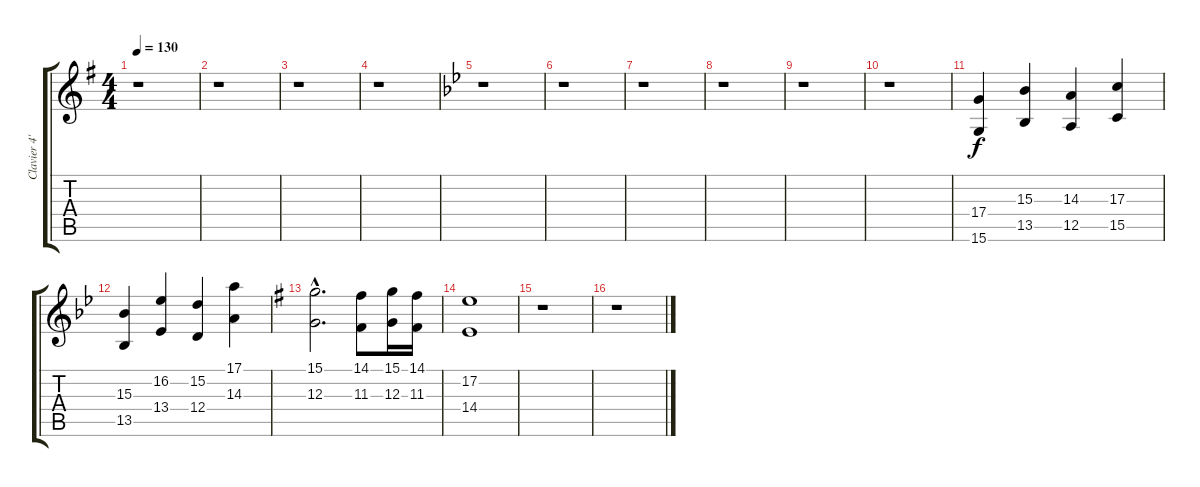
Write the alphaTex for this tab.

\track ("Clavier 4'" "Clavier 4'") {instrument stringensemble1}
\staff {score tabs}
\tuning (E4 B3 G3 D3 A2 E2) {hide}
\ts (4 4)
\tempo 130
\clef g2
\ks g
r.1{dy f} |
r.1 |
r.1 |
r.1 |
\ks bb
r.1 |
r.1 |
r.1 |
r.1 |
r.1 |
r.1 |
(17.4 15.6).4 (15.3 13.5).4 (14.3 12.5).4 (17.3 15.5).4 |
(15.3 13.5).4 (16.2 13.4).4 (15.2 12.4).4 (17.1 14.3).4 |
\ks g
(15.1{hac} 12.3{hac}).2{d} (14.1 11.3).8 (15.1 12.3).16 (14.1 11.3).16 |
(17.2 14.4).1 |
r.1 |
r.1
